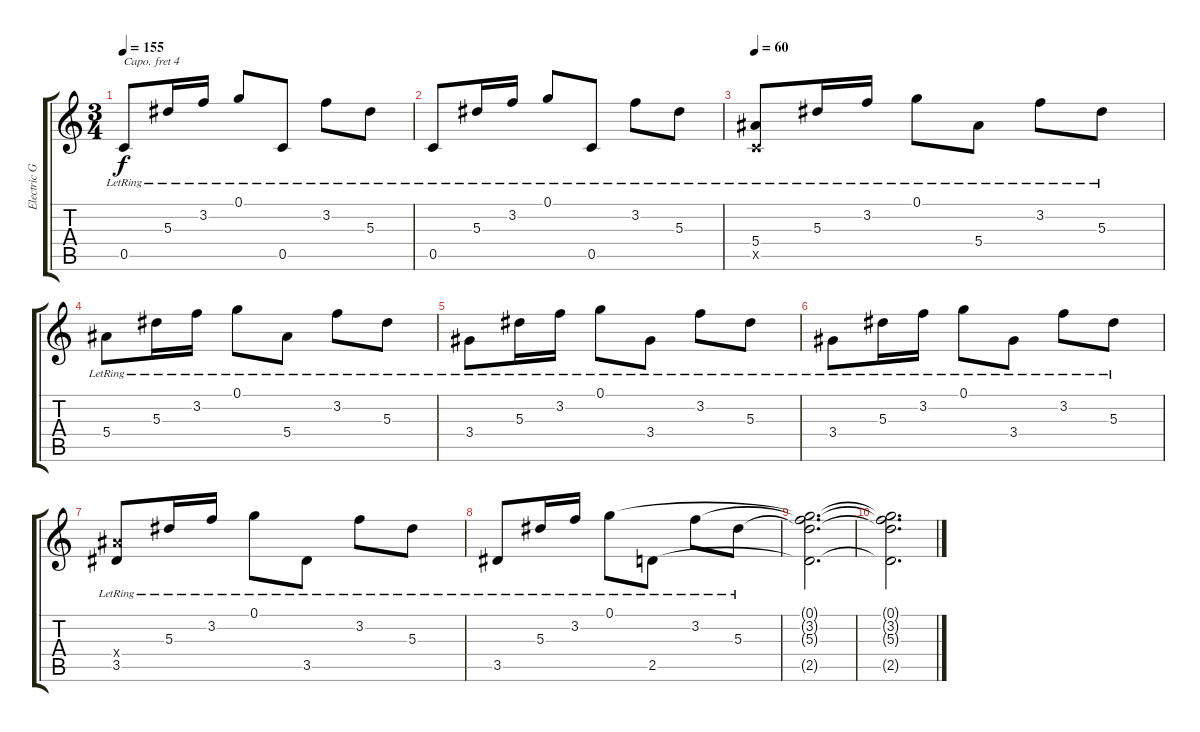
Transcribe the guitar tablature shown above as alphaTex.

\track ("Electric Guitar" "Electric G") {instrument electricguitarclean}
\staff {score tabs}
\capo 4
\tuning (Eb4 Bb3 Gb3 Db3 Ab2 Eb2) {hide}
\ts (3 4)
\tempo 155
\clef g2
\ks c
0.5{lr}.8{dy f} 5.3{lr}.16 3.2{lr}.16 0.1{lr}.8 0.5{lr}.8 3.2{lr}.8 5.3{lr}.8 |
0.5{lr}.8 5.3{lr}.16 3.2{lr}.16 0.1{lr}.8 0.5{lr}.8 3.2{lr}.8 5.3{lr}.8 |
\tempo 60
(5.4{lr} 0.5{x}).8 5.3{lr}.16 3.2{lr}.16 0.1{lr}.8 5.4{lr}.8 3.2{lr}.8 5.3{lr}.8 |
5.4{lr}.8 5.3{lr}.16 3.2{lr}.16 0.1{lr}.8 5.4{lr}.8 3.2{lr}.8 5.3{lr}.8 |
3.4{lr}.8 5.3{lr}.16 3.2{lr}.16 0.1{lr}.8 3.4{lr}.8 3.2{lr}.8 5.3{lr}.8 |
3.4{lr}.8 5.3{lr}.16 3.2{lr}.16 0.1{lr}.8 3.4{lr}.8 3.2{lr}.8 5.3{lr}.8 |
(5.4{x} 3.5{lr}).8 5.3{lr}.16 3.2{lr}.16 0.1{lr}.8 3.5{lr}.8 3.2{lr}.8 5.3{lr}.8 |
3.5{lr}.8 5.3{lr}.16 3.2{lr}.16 0.1{lr}.8 2.5{lr}.8 3.2{lr}.8 5.3{lr}.8 |
(0.1{t} 3.2{t} 5.3{t} 2.5{t}).2{d} |
(0.1{t} 3.2{t} 5.3{t} 2.5{t}).2{d}
